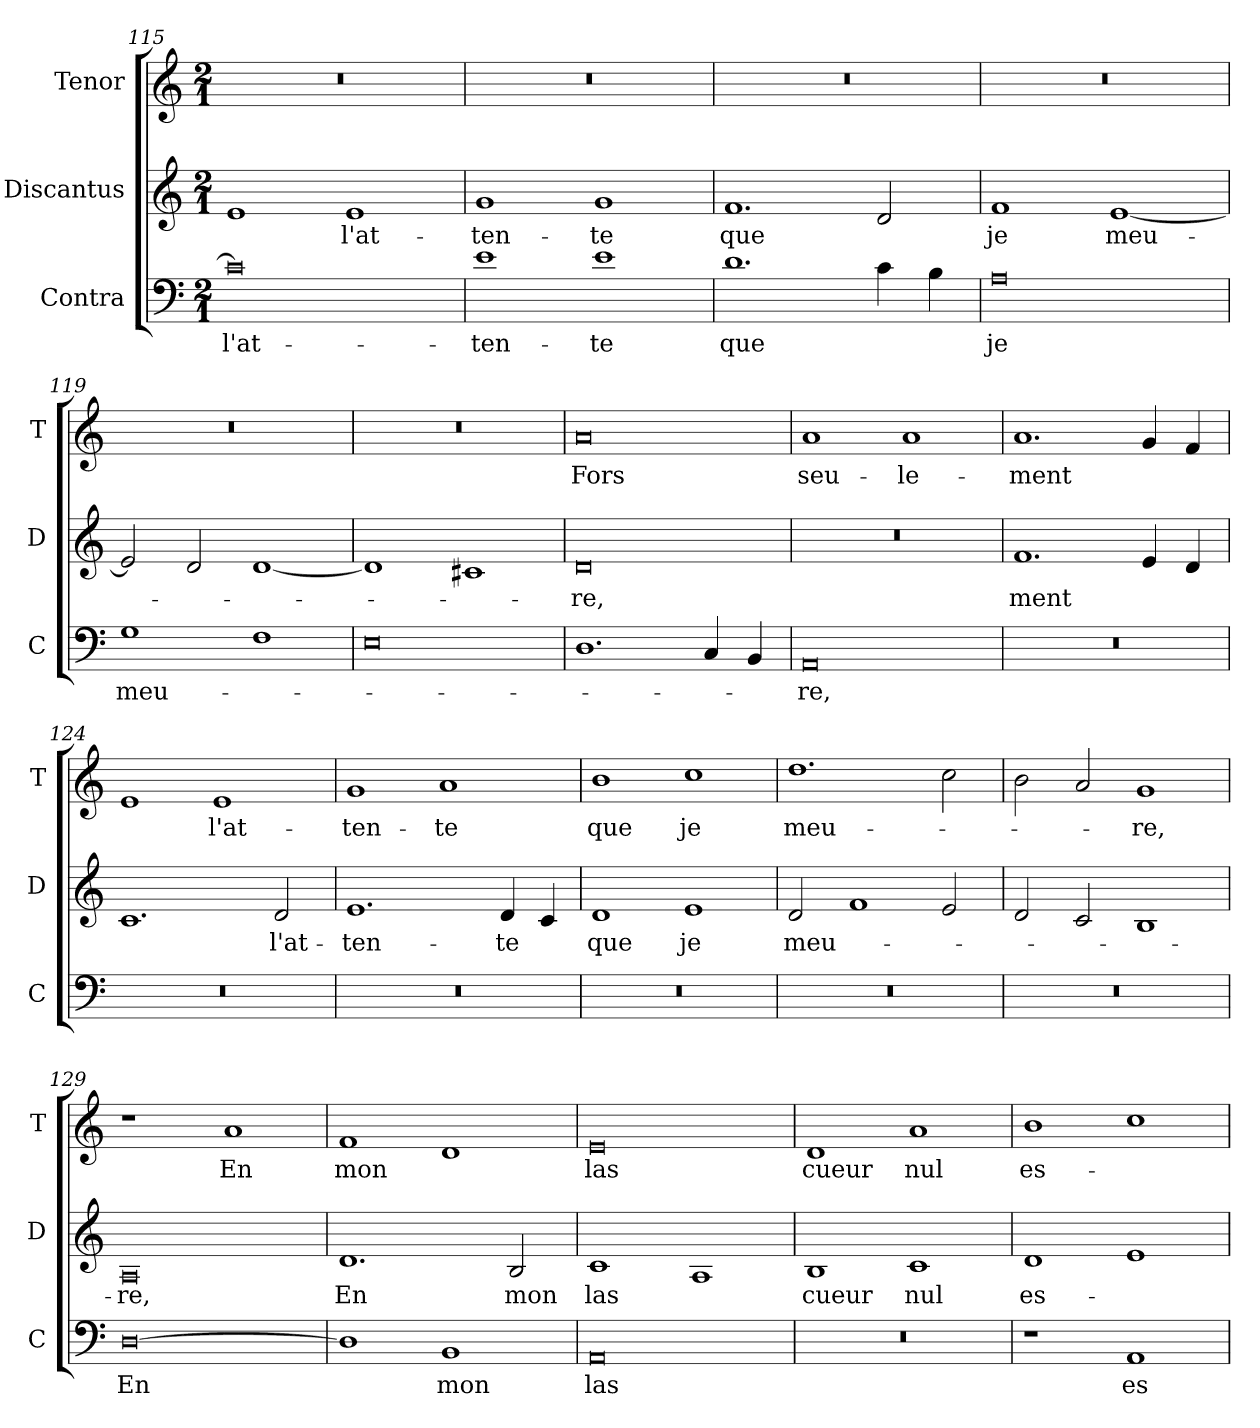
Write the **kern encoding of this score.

**kern	**text	**kern	**text	**kern	**text
*part3	*part3	*part2	*part2	*part1	*part1
*staff3	*staff3	*staff2	*staff2	*staff1	*staff1
*I"Contra	*	*I"Discantus	*	*I"Tenor	*
*I'C	*	*I'D	*	*I'T	*
*clefF4	*	*clefG2	*	*clefG2	*
*k[]	*	*k[]	*	*k[]	*
*M2/1	*	*M2/1	*	*M2/1	*
=115	=115	=115	=115	=115	=115
0c]	l'at-	1e	.	0r	.
.	.	1e	l'at-	.	.
=116	=116	=116	=116	=116	=116
1e	-ten-	1g	-ten-	0r	.
1e	-te	1g	-te	.	.
=117	=117	=117	=117	=117	=117
1.d	que	1.f	que	0r	.
4c\	.	2d/	.	.	.
4B\	.	.	.	.	.
=118	=118	=118	=118	=118	=118
0A	je	1f	je	0r	.
.	.	[1e	meu-	.	.
=119	=119	=119	=119	=119	=119
1G	meu-	2e/]	.	0r	.
.	.	2d/	.	.	.
1F	.	[1d	.	.	.
=120	=120	=120	=120	=120	=120
0E	.	1d]	.	0r	.
.	.	1c#X	.	.	.
=121	=121	=121	=121	=121	=121
1.D	.	0d	-re,	0a	Fors
4C/	.	.	.	.	.
4BB/	.	.	.	.	.
=122	=122	=122	=122	=122	=122
0AA	-re,	0r	.	1a	seu-
.	.	.	.	1a	-le-
=123	=123	=123	=123	=123	=123
0r	.	1.f	ment	1.a	-ment
.	.	4e/	.	4g/	.
.	.	4d/	.	4f/	.
=124	=124	=124	=124	=124	=124
0r	.	1.c	.	1e	.
.	.	.	.	1e	l'at-
.	.	2d/	l'at-	.	.
=125	=125	=125	=125	=125	=125
0r	.	1.e	-ten-	1g	-ten-
.	.	.	.	1a	-te
.	.	4d/	-te	.	.
.	.	4c/	.	.	.
=126	=126	=126	=126	=126	=126
0r	.	1d	que	1b	que
.	.	1e	je	1cc	je
=127	=127	=127	=127	=127	=127
0r	.	2d/	meu-	1.dd	meu-
.	.	1f	.	.	.
.	.	2e/	.	2cc\	.
=128	=128	=128	=128	=128	=128
0r	.	2d/	.	2b\	.
.	.	2c/	.	2a/	.
.	.	1B	.	1g	-re,
=129	=129	=129	=129	=129	=129
[0D	En	0A	-re,	1r	.
.	.	.	.	1a	En
=130	=130	=130	=130	=130	=130
1D]	.	1.d	En	1f	mon
1BB	mon	.	.	1d	.
.	.	2B/	mon	.	.
=131	=131	=131	=131	=131	=131
0AA	las	1c	las	0e	las
.	.	1A	.	.	.
=132	=132	=132	=132	=132	=132
0r	.	1B	cueur	1d	cueur
.	.	1c	nul	1a	nul
=133	=133	=133	=133	=133	=133
1r	.	1d	es-	1b	es-
1AA	es-	1e	.	1cc	.
=	=	=	=	=	=
*-	*-	*-	*-	*-	*-
